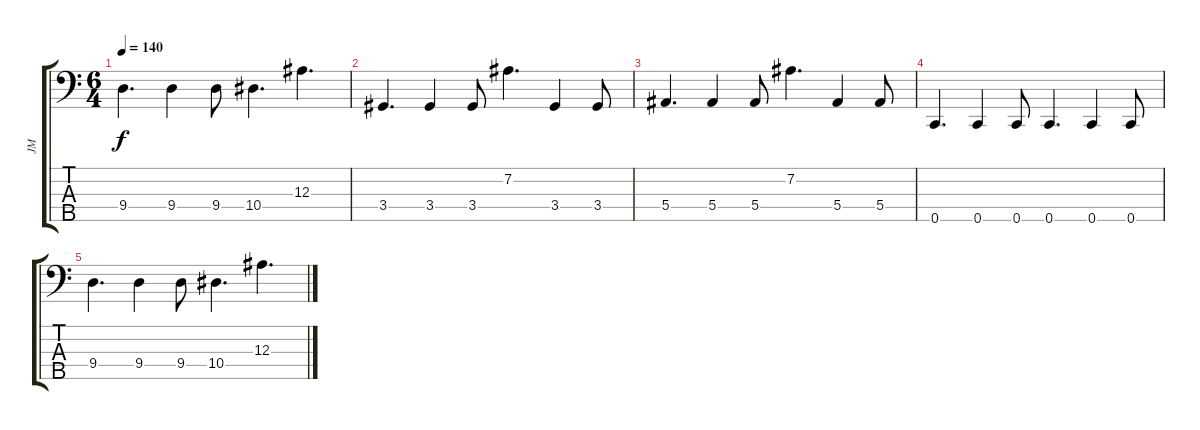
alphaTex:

\track ("JM" "JM") {instrument electricbassfinger}
\staff {score tabs}
\tuning (Ab2 Eb2 Bb1 F1 C1) {hide}
\ts (6 4)
\tempo 140
\clef f4
\ks c
9.4.4{d dy f} 9.4.4 9.4.8 10.4.4{d} 12.3.4{d} |
3.4.4{d} 3.4.4 3.4.8 7.2.4{d} 3.4.4 3.4.8 |
5.4.4{d} 5.4.4 5.4.8 7.2.4{d} 5.4.4 5.4.8 |
0.5.4{d} 0.5.4 0.5.8 0.5.4{d} 0.5.4 0.5.8 |
9.4.4{d} 9.4.4 9.4.8 10.4.4{d} 12.3.4{d}
